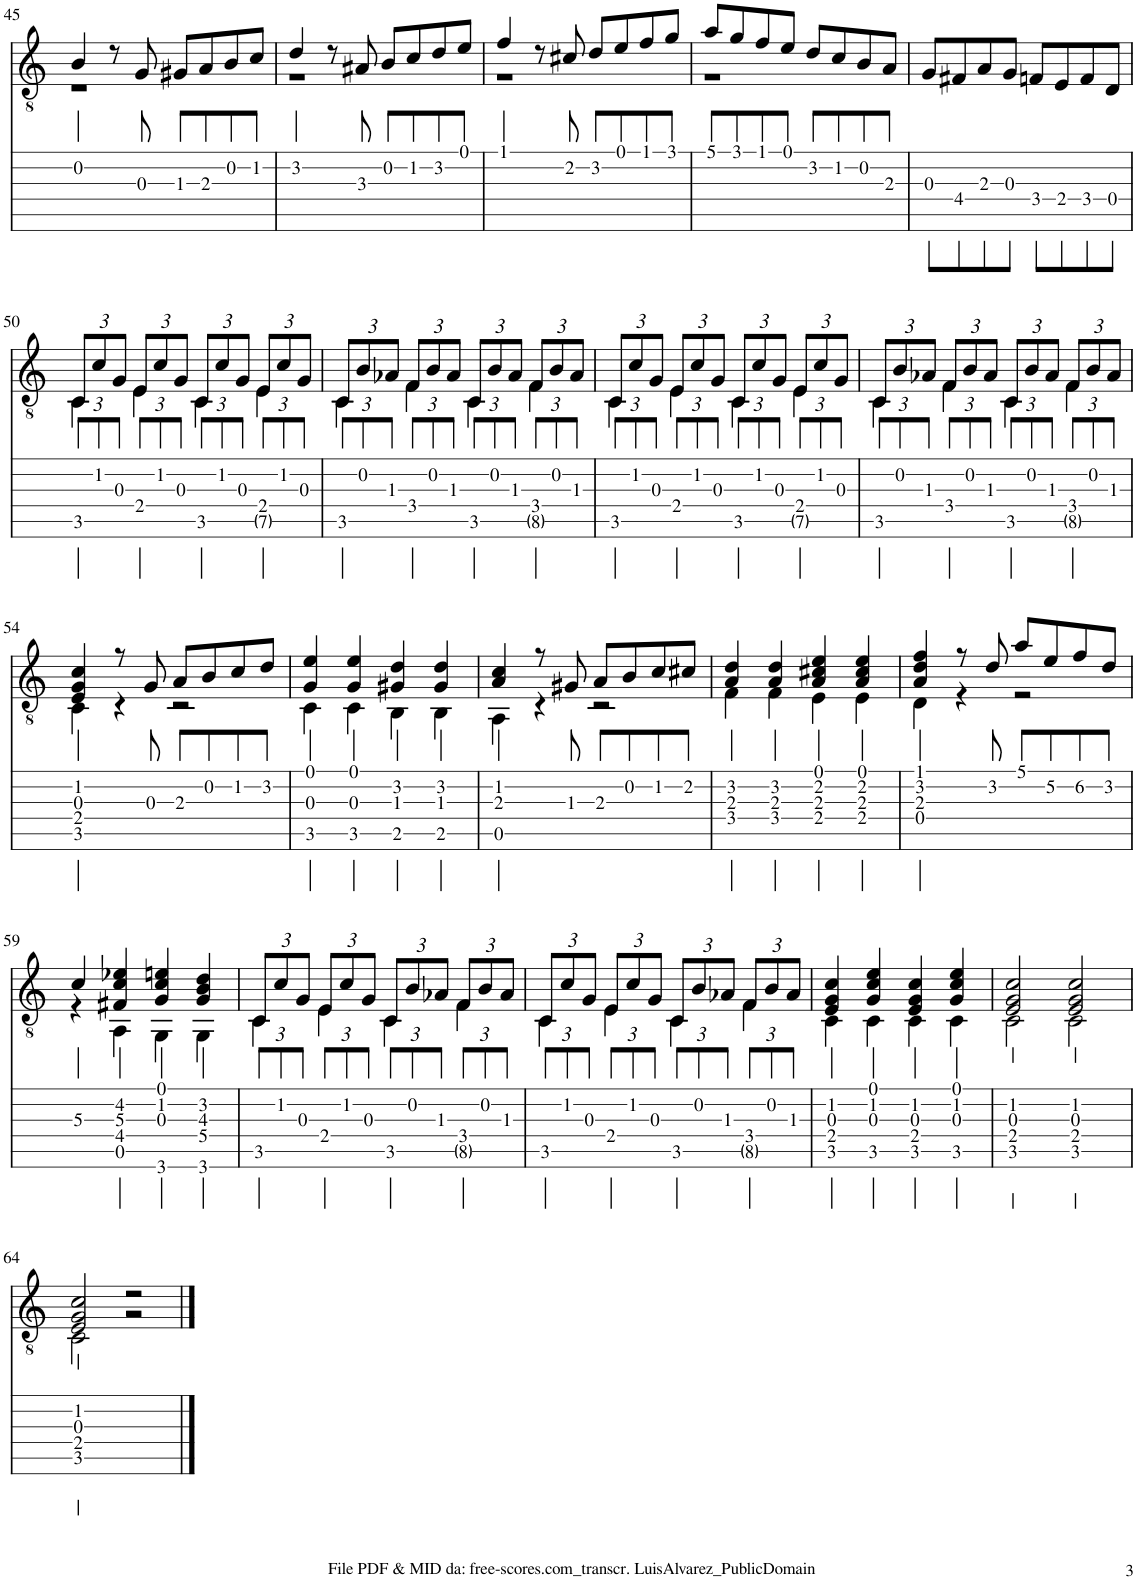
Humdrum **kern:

**kern	**kern
*part2	*part1
*staff2	*staff1
*I"Chitarra classica (Intavolatura)	*I"Guitar
!!LO:PB:g=z
*	*clefGv2
*k[]	*k[]
*M4/4	*M4/4
=45	=45
*^	*^
4B/	1r	4B/	1r
8r	.	8r	.
8G/	.	8G/	.
8G#X/L	.	8G#X/L	.
8A/	.	8A/	.
8B/	.	8B/	.
8c/J	.	8c/J	.
=46	=46	=46	=46
4d/	1r	4d/	1r
8r	.	8r	.
8A#X/	.	8A#X/	.
8B/L	.	8B/L	.
8c/	.	8c/	.
8d/	.	8d/	.
8e/J	.	8e/J	.
=47	=47	=47	=47
4f/	1r	4f/	1r
8r	.	8r	.
8c#X/	.	8c#X/	.
8d/L	.	8d/L	.
8e/	.	8e/	.
8f/	.	8f/	.
8g/J	.	8g/J	.
=48	=48	=48	=48
8a/L	1r	8a/L	1r
8g/	.	8g/	.
8f/	.	8f/	.
8e/J	.	8e/J	.
8d/L	.	8d/L	.
8c/	.	8c/	.
8B/	.	8B/	.
8A/J	.	8A/J	.
*v	*v	*	*
*	*v	*v
=49	=49
8G\L	8G/L
8F#X\	8F#X/
8A\	8A/
8G\J	8G/J
8Fn\L	8Fn/L
8E\	8E/
8F\	8F/
8D\J	8D/J
!!LO:LB:g=z
=50	=50
*Xbrackettup	*Xbrackettup
*^	*^
12C/L	4C\	12C/L	4C\
12c/	.	12c/	.
12G/J	.	12G/J	.
12E/L	4E\	12E/L	4E\
12c/	.	12c/	.
12G/J	.	12G/J	.
12C/L	4C\	12C/L	4C\
12c/	.	12c/	.
12G/J	.	12G/J	.
12E/L	4E\	12E/L	4E\
12c/	.	12c/	.
12G/J	.	12G/J	.
=51	=51	=51	=51
12C/L	4C\	12C/L	4C\
12B/	.	12B/	.
12A-X/J	.	12A-X/J	.
12F/L	4F\	12F/L	4F\
12B/	.	12B/	.
12A-/J	.	12A-/J	.
12C/L	4C\	12C/L	4C\
12B/	.	12B/	.
12A-/J	.	12A-/J	.
12F/L	4F\	12F/L	4F\
12B/	.	12B/	.
12A-/J	.	12A-/J	.
=52	=52	=52	=52
12C/L	4C\	12C/L	4C\
12c/	.	12c/	.
12G/J	.	12G/J	.
12E/L	4E\	12E/L	4E\
12c/	.	12c/	.
12G/J	.	12G/J	.
12C/L	4C\	12C/L	4C\
12c/	.	12c/	.
12G/J	.	12G/J	.
12E/L	4E\	12E/L	4E\
12c/	.	12c/	.
12G/J	.	12G/J	.
=53	=53	=53	=53
12C/L	4C\	12C/L	4C\
12B/	.	12B/	.
12A-X/J	.	12A-X/J	.
12F/L	4F\	12F/L	4F\
12B/	.	12B/	.
12A-/J	.	12A-/J	.
12C/L	4C\	12C/L	4C\
12B/	.	12B/	.
12A-/J	.	12A-/J	.
12F/L	4F\	12F/L	4F\
12B/	.	12B/	.
12A-/J	.	12A-/J	.
!!LO:LB:g=z	!!
=54	=54	=54	=54
4E/ 4G/ 4c/	4C\	4E/ 4G/ 4c/	4C\
8r	4r	8r	4r
8G/	.	8G/	.
8A/L	2r	8A/L	2r
8B/	.	8B/	.
8c/	.	8c/	.
8d/J	.	8d/J	.
=55	=55	=55	=55
4G/ 4e/	4C\	4G/ 4e/	4C\
4G/ 4e/	4C\	4G/ 4e/	4C\
4G#X/ 4d/	4BB\	4G#X/ 4d/	4BB\
4G#/ 4d/	4BB\	4G#/ 4d/	4BB\
=56	=56	=56	=56
4A/ 4c/	4AA\	4A/ 4c/	4AA\
8r	4r	8r	4r
8G#X/	.	8G#X/	.
8A/L	2r	8A/L	2r
8B/	.	8B/	.
8c/	.	8c/	.
8c#X/J	.	8c#X/J	.
=57	=57	=57	=57
4A/ 4d/	4F\	4A/ 4d/	4F\
4A/ 4d/	4F\	4A/ 4d/	4F\
4A/ 4c#X/ 4e/	4E\	4A/ 4c#X/ 4e/	4E\
4A/ 4c#/ 4e/	4E\	4A/ 4c#/ 4e/	4E\
=58	=58	=58	=58
4A/ 4d/ 4f/	4D\	4A/ 4d/ 4f/	4D\
8r	4r	8r	4r
8d/	.	8d/	.
8a/L	2r	8a/L	2r
8e/	.	8e/	.
8f/	.	8f/	.
8d/J	.	8d/J	.
!!LO:LB:g=z	!!
=59	=59	=59	=59
4c/	4r	4c/	4r
4F#X/ 4c/ 4e-X/	4AA\	4F#X/ 4c/ 4e-X/	4AA\
4G/ 4c/ 4en/	4GG\	4G/ 4c/ 4en/	4GG\
4G/ 4B/ 4d/	4GG\	4G/ 4B/ 4d/	4GG\
=60	=60	=60	=60
12C/L	4C\	12C/L	4C\
12c/	.	12c/	.
12G/J	.	12G/J	.
12E/L	4E\	12E/L	4E\
12c/	.	12c/	.
12G/J	.	12G/J	.
12C/L	4C\	12C/L	4C\
12B/	.	12B/	.
12A-X/J	.	12A-X/J	.
12F/L	4F\	12F/L	4F\
12B/	.	12B/	.
12A-/J	.	12A-/J	.
=61	=61	=61	=61
12C/L	4C\	12C/L	4C\
12c/	.	12c/	.
12G/J	.	12G/J	.
12E/L	4E\	12E/L	4E\
12c/	.	12c/	.
12G/J	.	12G/J	.
12C/L	4C\	12C/L	4C\
12B/	.	12B/	.
12A-X/J	.	12A-X/J	.
12F/L	4F\	12F/L	4F\
12B/	.	12B/	.
12A-/J	.	12A-/J	.
=62	=62	=62	=62
4E/ 4G/ 4c/	4C\	4E/ 4G/ 4c/	4C\
4G/ 4c/ 4e/	4C\	4G/ 4c/ 4e/	4C\
4E/ 4G/ 4c/	4C\	4E/ 4G/ 4c/	4C\
4G/ 4c/ 4e/	4C\	4G/ 4c/ 4e/	4C\
=63	=63	=63	=63
2E/ 2G/ 2c/	2C\	2E/ 2G/ 2c/	2C\
2E/ 2G/ 2c/	2C\	2E/ 2G/ 2c/	2C\
!!LO:LB:g=z	!!
=64	=64	=64	=64
2E/ 2G/ 2c/	2C\	2E/ 2G/ 2c/	2C\
2r	2r	2r	2r
*v	*v	*	*
*	*v	*v
==	==
*-	*-
